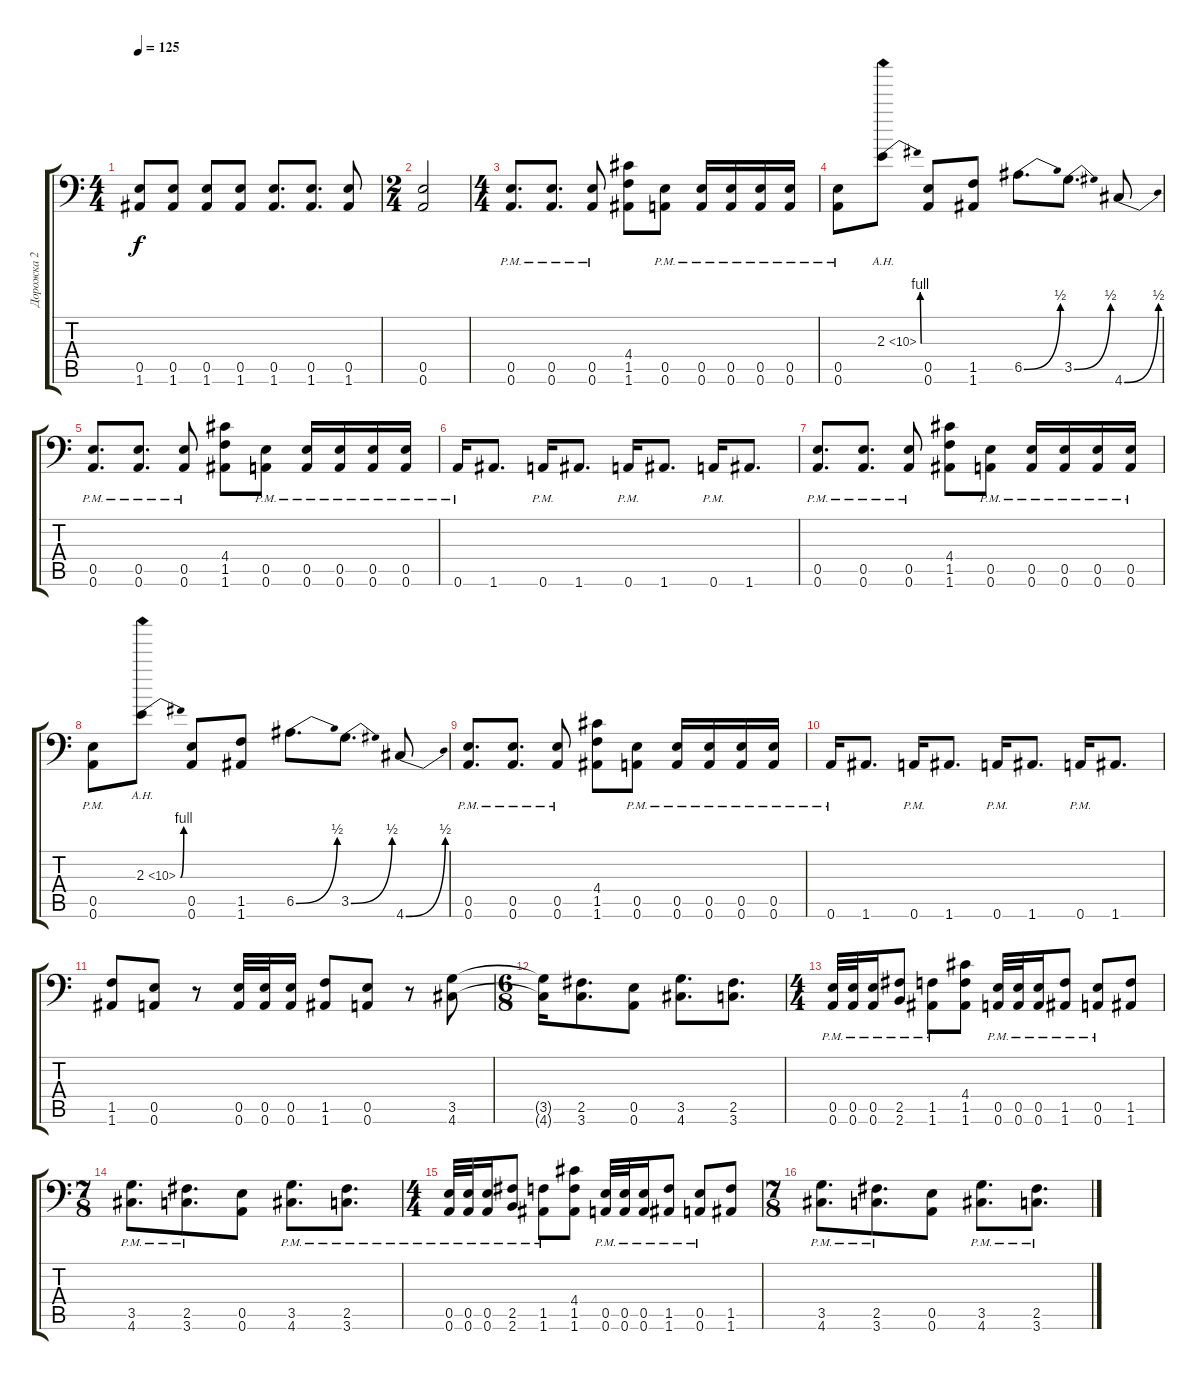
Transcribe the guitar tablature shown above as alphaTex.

\track ("Дорожка 2" "Дорожка 2") {instrument distortionguitar}
\staff {score tabs}
\tuning (B3 Gb3 D3 A2 E2 A1) {hide}
\ts (4 4)
\tempo 125
\clef f4
\ks c
(0.5{t} 1.6{t}).8{dy f} (0.5 1.6).8 (0.5 1.6).8 (0.5 1.6).8 (0.5 1.6).8{d} (0.5 1.6).8{d} (0.5 1.6).8 |
\ts (2 4)
(0.5 0.6).2 |
\ts (4 4)
(0.5{pm} 0.6{pm}).8{d} (0.5{pm} 0.6{pm}).8{d} (0.5{pm} 0.6{pm}).8 (4.4 1.5 1.6).8 (0.5{pm} 0.6{pm}).8 (0.5{pm} 0.6{pm}).16 (0.5{pm} 0.6{pm}).16 (0.5{pm} 0.6{pm}).16 (0.5{pm} 0.6{pm}).16 |
(0.5{pm} 0.6{pm}).8 2.3{be (bend 0 0 60 4) ah 8}.8 (0.5 0.6).8 (1.5 1.6).8 6.5{be (bend 0 0 60 2)}.8{d} 3.5{be (bend 0 0 60 2)}.8{d} 4.6{be (bend 0 0 60 2)}.8 |
(0.5{pm} 0.6{pm}).8{d} (0.5{pm} 0.6{pm}).8{d} (0.5{pm} 0.6{pm}).8 (4.4 1.5 1.6).8 (0.5{pm} 0.6{pm}).8 (0.5{pm} 0.6{pm}).16 (0.5{pm} 0.6{pm}).16 (0.5{pm} 0.6{pm}).16 (0.5{pm} 0.6{pm}).16 |
0.6{pm}.16 1.6.8{d} 0.6{pm}.16 1.6.8{d} 0.6{pm}.16 1.6.8{d} 0.6{pm}.16 1.6.8{d} |
(0.5{pm} 0.6{pm}).8{d} (0.5{pm} 0.6{pm}).8{d} (0.5{pm} 0.6{pm}).8 (4.4 1.5 1.6).8 (0.5{pm} 0.6{pm}).8 (0.5{pm} 0.6{pm}).16 (0.5{pm} 0.6{pm}).16 (0.5{pm} 0.6{pm}).16 (0.5{pm} 0.6{pm}).16 |
(0.5{pm} 0.6{pm}).8 2.3{be (bend 0 0 60 4) ah 8}.8 (0.5 0.6).8 (1.5 1.6).8 6.5{be (bend 0 0 60 2)}.8{d} 3.5{be (bend 0 0 60 2)}.8{d} 4.6{be (bend 0 0 60 2)}.8 |
(0.5{pm} 0.6{pm}).8{d} (0.5{pm} 0.6{pm}).8{d} (0.5{pm} 0.6{pm}).8 (4.4 1.5 1.6).8 (0.5{pm} 0.6{pm}).8 (0.5{pm} 0.6{pm}).16 (0.5{pm} 0.6{pm}).16 (0.5{pm} 0.6{pm}).16 (0.5{pm} 0.6{pm}).16 |
0.6{pm}.16 1.6.8{d} 0.6{pm}.16 1.6.8{d} 0.6{pm}.16 1.6.8{d} 0.6{pm}.16 1.6.8{d} |
(1.5 1.6).8 (0.5 0.6).8 r.8 (0.5 0.6).32 (0.5 0.6).32 (0.5 0.6).16 (1.5 1.6).8 (0.5 0.6).8 r.8 (3.5 4.6).8 |
\ts (6 8)
(3.5{t} 4.6{t}).16 (2.5 3.6).8{d} (0.5 0.6).8 (3.5 4.6).8{d} (2.5 3.6).8{d} |
\ts (4 4)
(0.5{pm} 0.6{pm}).32 (0.5{pm} 0.6{pm}).32 (0.5{pm} 0.6{pm}).16 (2.5{pm} 2.6{pm}).8 (1.5{pm} 1.6{pm}).8 (4.4 1.5 1.6).8 (0.5{pm} 0.6{pm}).32 (0.5{pm} 0.6{pm}).32 (0.5{pm} 0.6{pm}).16 (1.5{pm} 1.6{pm}).8 (0.5{pm} 0.6{pm}).8 (1.5 1.6).8 |
\ts (7 8)
(3.5{pm} 4.6{pm}).8{d} (2.5{pm} 3.6{pm}).8{d} (0.5 0.6).8 (3.5{pm} 4.6{pm}).8{d} (2.5{pm} 3.6{pm}).8{d} |
\ts (4 4)
(0.5{pm} 0.6{pm}).32 (0.5{pm} 0.6{pm}).32 (0.5{pm} 0.6{pm}).16 (2.5{pm} 2.6{pm}).8 (1.5{pm} 1.6{pm}).8 (4.4 1.5 1.6).8 (0.5{pm} 0.6{pm}).32 (0.5{pm} 0.6{pm}).32 (0.5{pm} 0.6{pm}).16 (1.5{pm} 1.6{pm}).8 (0.5{pm} 0.6{pm}).8 (1.5 1.6).8 |
\ts (7 8)
(3.5{pm} 4.6{pm}).8{d} (2.5{pm} 3.6{pm}).8{d} (0.5 0.6).8 (3.5{pm} 4.6{pm}).8{d} (2.5{pm} 3.6{pm}).8{d}
